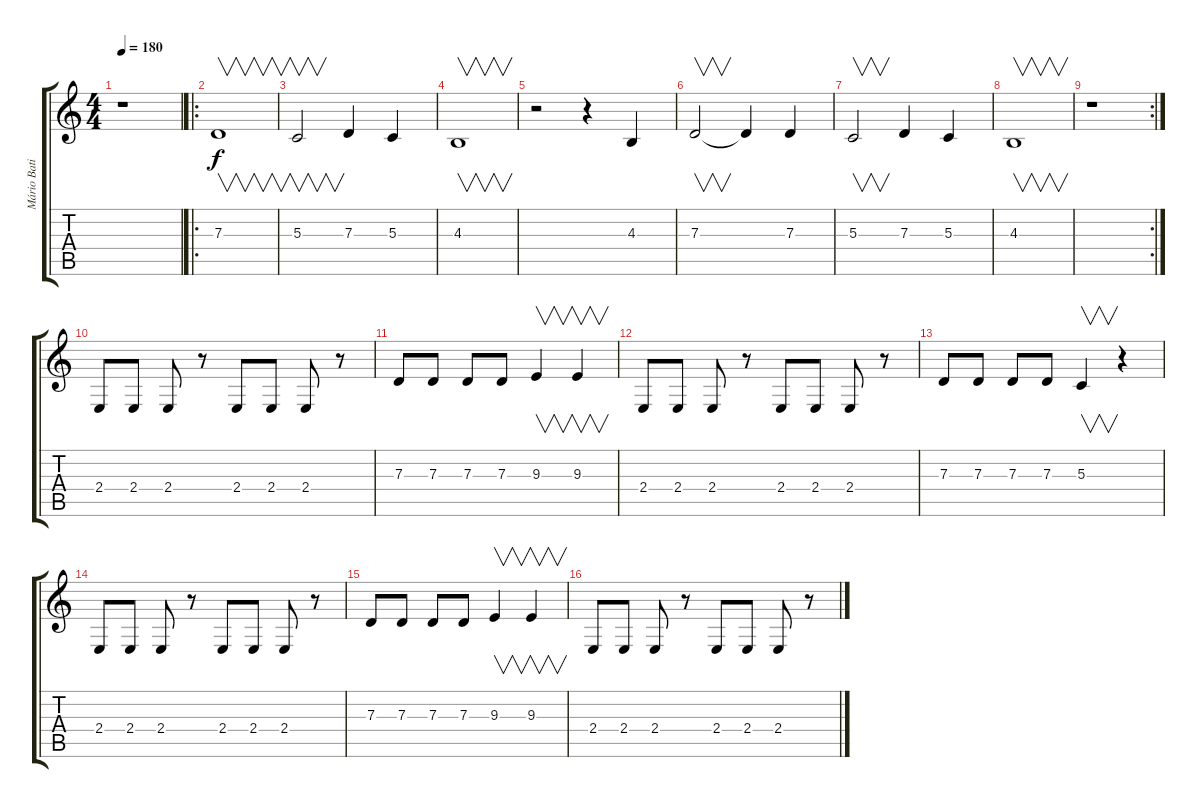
\track ("Mário Batista" "Mário Bati") {instrument voiceoohs}
\staff {score tabs}
\tuning (E4 B3 G3 D3 A2 E2) {hide}
\ts (4 4)
\tempo 180
\clef g2
\ks c
r.1{dy f} |
\ro
7.3.1{v} |
5.3.2{v} 7.3.4 5.3.4 |
4.3.1{v} |
r.2 r.4 4.3.4 |
7.3.2{v} 7.3{t}.4 7.3.4 |
5.3.2{v} 7.3.4 5.3.4 |
4.3.1{v} |
\rc 2
r.1 |
2.4.8 2.4.8 2.4.8 r.8 2.4.8 2.4.8 2.4.8 r.8 |
7.3.8 7.3.8 7.3.8 7.3.8 9.3.4{v} 9.3.4{v} |
2.4.8 2.4.8 2.4.8 r.8 2.4.8 2.4.8 2.4.8 r.8 |
7.3.8 7.3.8 7.3.8 7.3.8 5.3.4{v} r.4 |
2.4.8 2.4.8 2.4.8 r.8 2.4.8 2.4.8 2.4.8 r.8 |
7.3.8 7.3.8 7.3.8 7.3.8 9.3.4{v} 9.3.4{v} |
2.4.8 2.4.8 2.4.8 r.8 2.4.8 2.4.8 2.4.8 r.8
